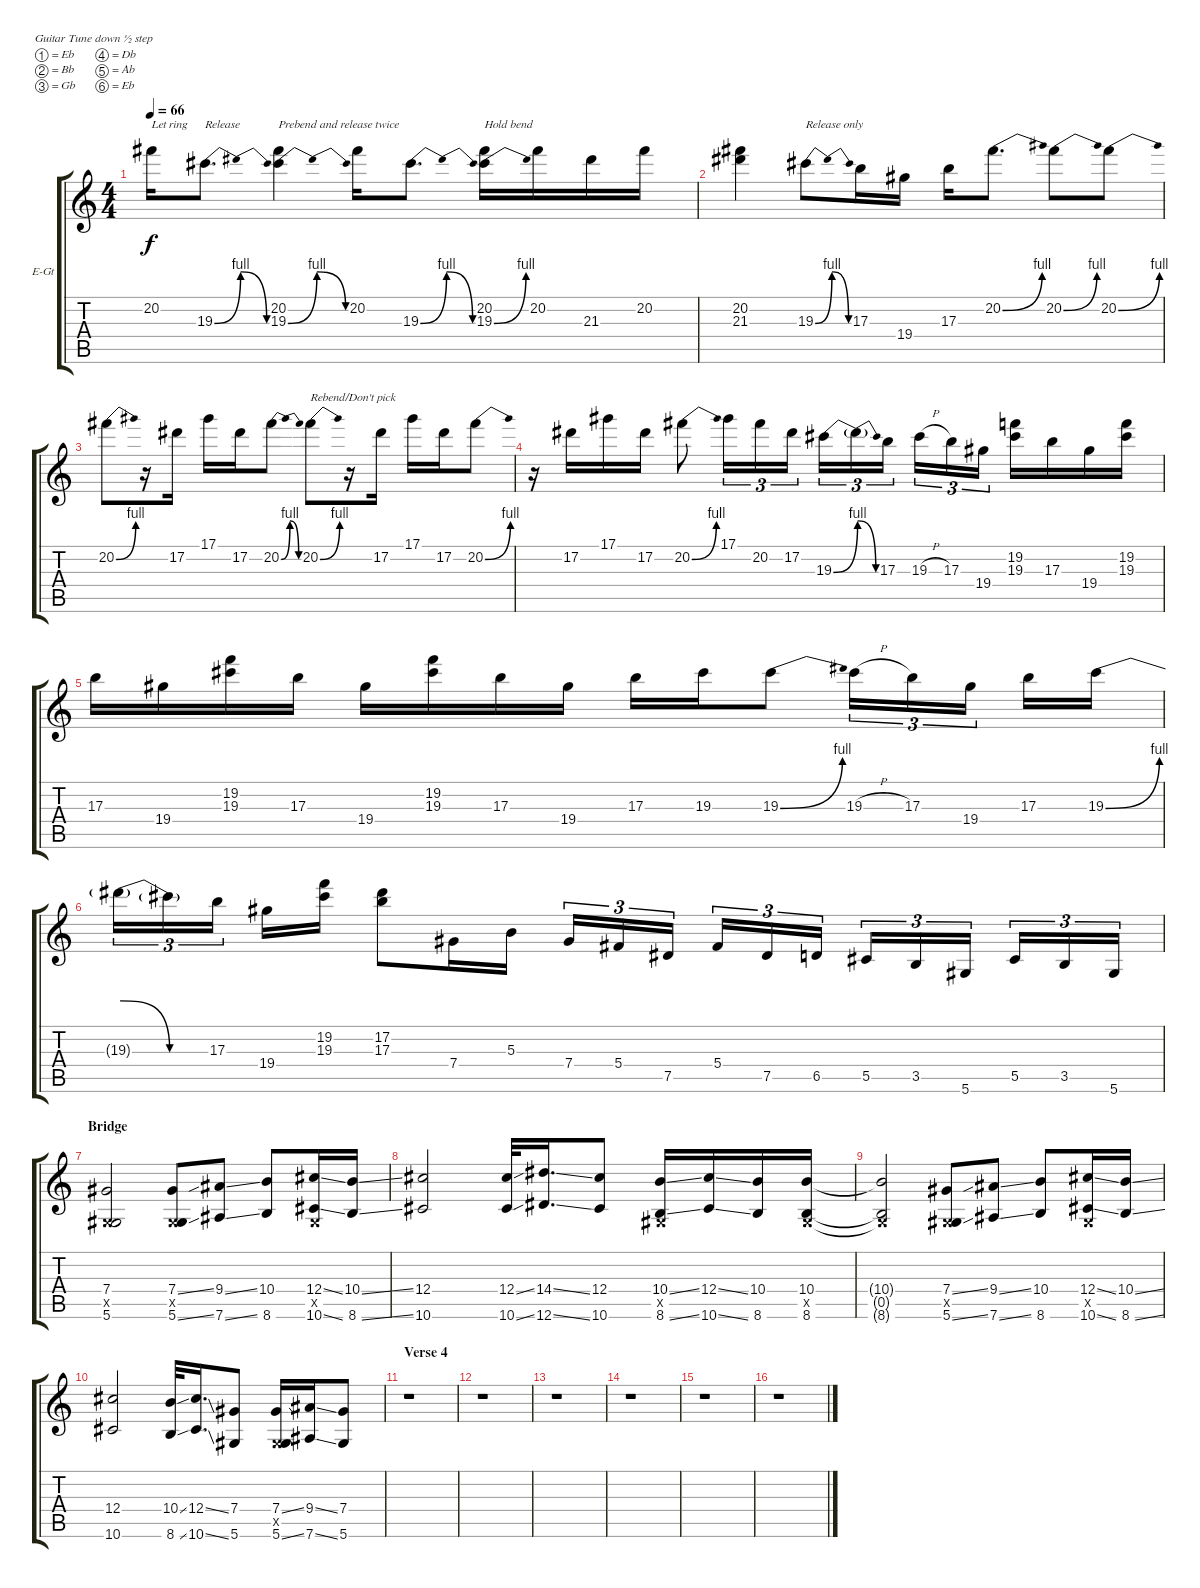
\bracketExtendMode groupsimilarinstruments
\firstSystemTrackNameOrientation horizontal
\otherSystemsTrackNameOrientation horizontal
\track ("Lead Guitar (Kirk)" "E-Gt") {instrument overdrivenguitar}
\staff {score tabs}
\tuning (Eb4 Bb3 Gb3 Db3 Ab2 Eb2)
\ts (4 4)
\tempo 66
\clef g2
\ks c
20.2.16{txt "Let ring" dy f} 19.3{be (bendrelease 0 0 30 4 30 4 60 0)}.8{d txt "Release"} (20.2 19.3{be (bendrelease 0 0 30 4 30 4 60 0)}).4{txt "Prebend and release twice"} 20.2.16 19.3{be (bendrelease 0 0 30 4 30 4 60 0)}.8{d} (20.2 19.3{be (bend 0 0 60 4)}).16{txt "Hold bend"} 20.2.16 21.3.16 20.2.16 |
(20.2 21.3).4 19.3{be (bendrelease 0 0 30 4 30 4 60 0)}.8{txt "Release only"} 17.3.16 19.4.16 17.3.16 20.2{be (bend 0 0 60 4)}.8{d} 20.2{be (bend 0 0 60 4)}.8 20.2{be (bend 0 0 60 4)}.8 |
20.2{be (bend 0 0 60 4)}.8 r.16 17.2.16 17.1.16 17.2.16 20.2{be (bendrelease 0 0 30 4 30 4 60 0)}.8 20.2{be (bend 0 0 60 4)}.8{txt "Rebend/Don't pick"} r.16 17.2.16 17.1.16 17.2.16 20.2{be (bend 0 0 60 4)}.8 |
r.16 17.2.16 17.1.16 17.2.16 20.2{be (bend 0 0 60 4)}.8 17.1.16{tu (3 2)} 20.2.16{tu (3 2)} 17.2.16{tu (3 2)} 19.3{be (bend 0 0 60 4)}.16{tu (3 2)} 19.3{be (release 0 4 60 0) t}.16{tu (3 2)} 17.3.16{tu (3 2)} 19.3{h}.16{tu (3 2)} 17.3.16{tu (3 2)} 19.4.16{tu (3 2)} (19.2 19.3).16 17.3.16 19.4.16 (19.2 19.3).16 |
17.3.16 19.4.16 (19.2 19.3).16 17.3.16 19.4.16 (19.2 19.3).16 17.3.16 19.4.16 17.3.16 19.3.16 19.3{be (bend 0 0 60 4)}.8 19.3{h}.16{tu (3 2)} 17.3.16{tu (3 2)} 19.4.16{tu (3 2)} 17.3.16 19.3{be (bend 0 0 60 4)}.16 |
19.3{be (release 0 4 60 0) t}.16{tu (3 2)} 19.3{be (hold 0 0 60 0) t}.16{tu (3 2)} 17.3.16{tu (3 2)} 19.4.16 (19.2 19.3).16 (17.2 17.3).8 7.4.16 5.3.16 7.4.16{tu (3 2)} 5.4.16{tu (3 2)} 7.5.16{tu (3 2)} 5.4.16{tu (3 2)} 7.5.16{tu (3 2)} 6.5.16{tu (3 2)} 5.5.16{tu (3 2)} 3.5.16{tu (3 2)} 5.6.16{tu (3 2)} 5.5.16{tu (3 2)} 3.5.16{tu (3 2)} 5.6.16{tu (3 2)} |
\section ("" "Bridge")
(7.4 0.5{x} 5.6).2 (7.4{ss} 0.5{x} 5.6{ss}).8 (9.4{ss} 7.6{ss}).8 (10.4 8.6).8 (12.4{ss} 0.5{x} 10.6{ss}).16 (10.4{ss} 8.6{ss}).16 |
(12.4 10.6).2 (12.4{ss} 10.6{ss}).32 (14.4{ss} 12.6{ss}).16{d} (12.4 10.6).8 (10.4{ss} 0.5{x} 8.6{ss}).16 (12.4{ss} 10.6{ss}).16 (10.4 8.6).16 (10.4 0.5{x} 8.6).16 |
(10.4{t} 0.5{x t} 8.6{t}).2 (7.4{ss} 0.5{x} 5.6{ss}).8 (9.4{ss} 7.6{ss}).8 (10.4 8.6).8 (12.4{ss} 0.5{x} 10.6{ss}).16 (10.4{ss} 8.6{ss}).16 |
(12.4 10.6).2 (10.4{ss} 8.6{ss}).32 (12.4{ss} 10.6{ss}).16{d} (7.4 5.6).8 (7.4{ss} 0.5{x} 5.6{ss}).16 (9.4{ss} 7.6{ss}).16 (7.4 5.6).8 |
\section ("" "Verse 4")
r.1 |
r.1 |
r.1 |
r.1 |
r.1 |
r.1
